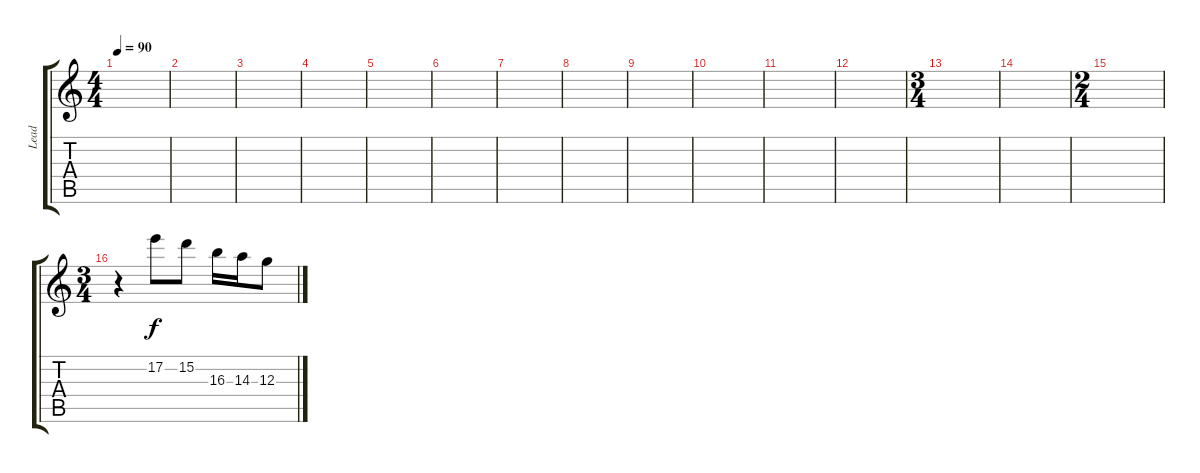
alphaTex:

\track ("Lead" "Lead") {instrument overdrivenguitar}
\staff {score tabs}
\tuning (E4 B3 G3 D3 A2 E2) {hide}
\ts (4 4)
\tempo 90
\clef g2
\ks c
|
|
|
|
|
|
|
|
|
|
|
|
\ts (3 4)
|
|
\ts (2 4)
|
\ts (3 4)
r.4 17.2.8 15.2.8 16.3.16 14.3.16 12.3.8
